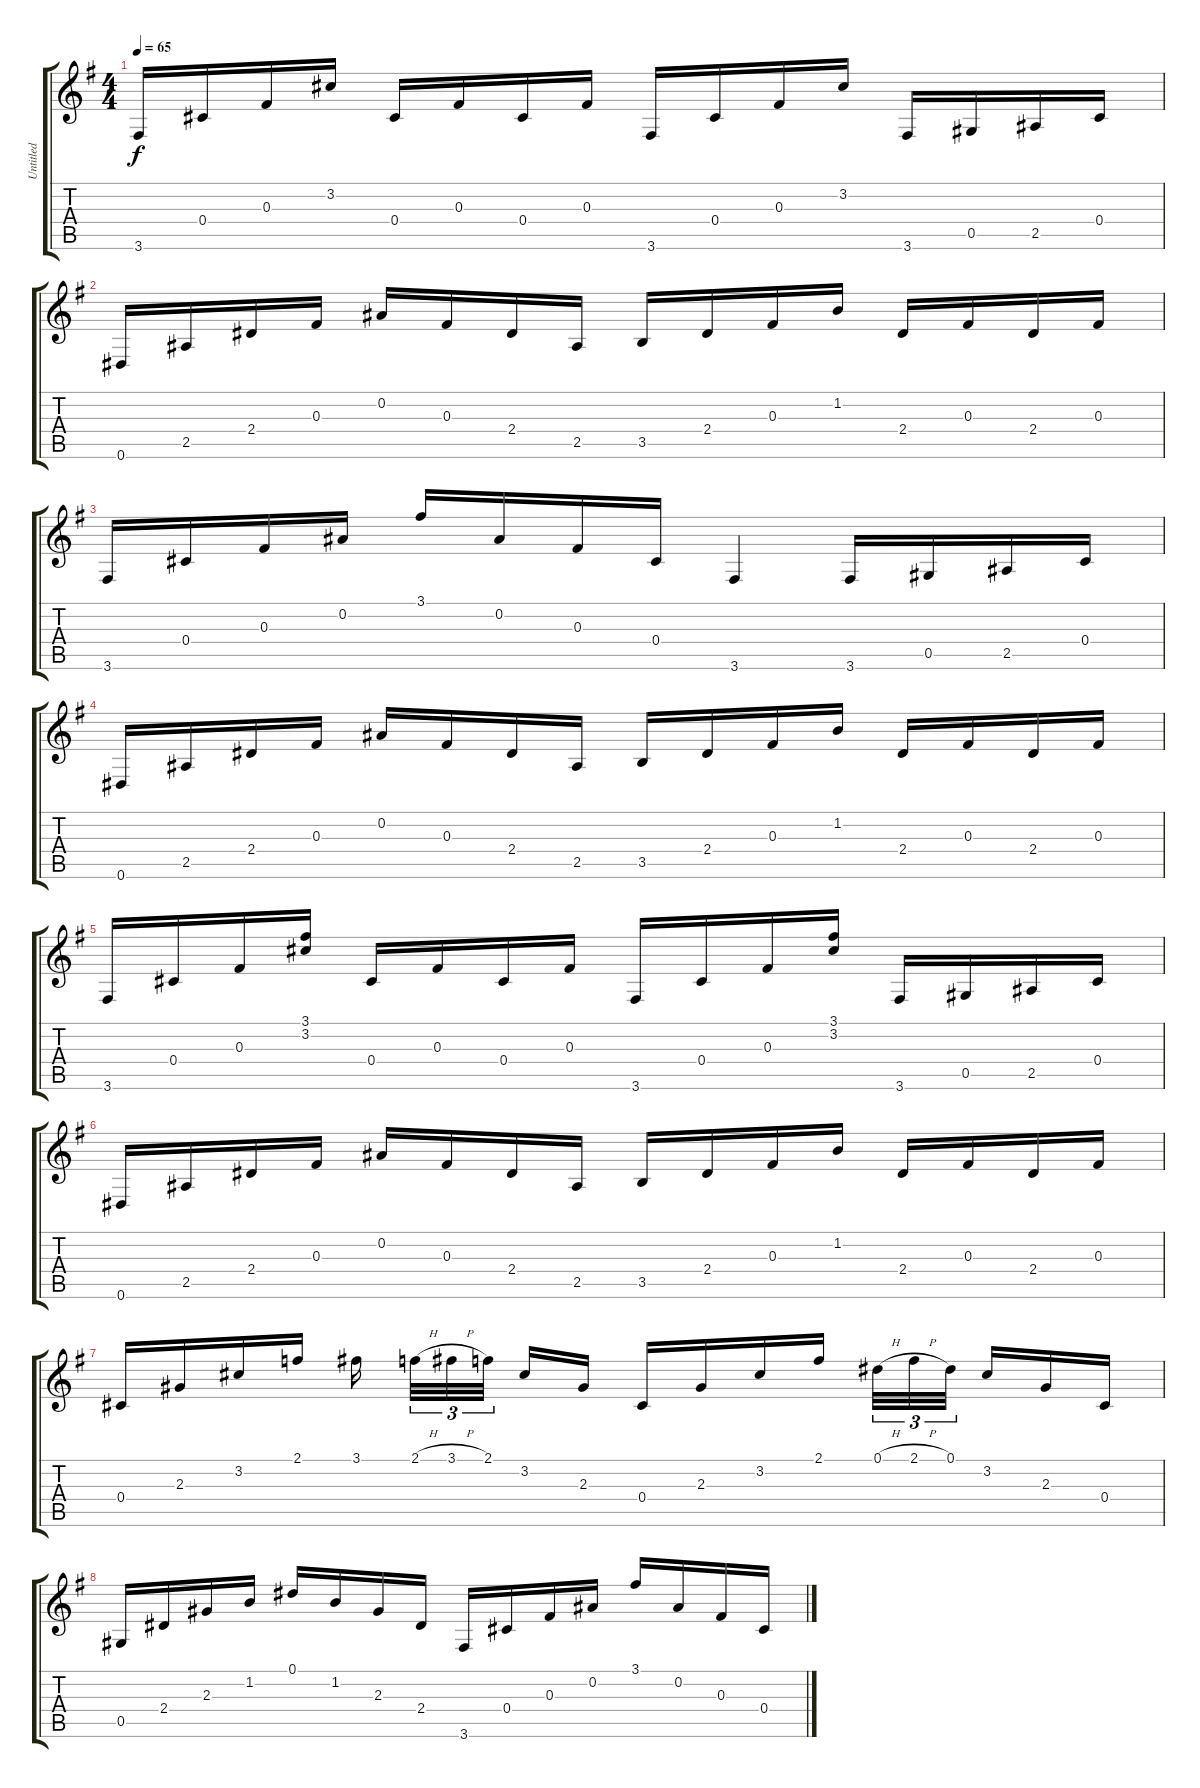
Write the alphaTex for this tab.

\track ("Untitled" "Untitled") {instrument acousticguitarnylon}
\staff {score tabs}
\tuning (Eb4 Bb3 Gb3 Db3 Ab2 Eb2) {hide}
\ts (4 4)
\tempo 65
\clef g2
\ks g
3.6.16{dy f} 0.4.16 0.3.16 3.2.16 0.4.16 0.3.16 0.4.16 0.3.16 3.6.16 0.4.16 0.3.16 3.2.16 3.6.16 0.5.16 2.5.16 0.4.16 |
0.6.16 2.5.16 2.4.16 0.3.16 0.2.16 0.3.16 2.4.16 2.5.16 3.5.16 2.4.16 0.3.16 1.2.16 2.4.16 0.3.16 2.4.16 0.3.16 |
3.6.16 0.4.16 0.3.16 0.2.16 3.1.16 0.2.16 0.3.16 0.4.16 3.6.4 3.6.16 0.5.16 2.5.16 0.4.16 |
0.6.16 2.5.16 2.4.16 0.3.16 0.2.16 0.3.16 2.4.16 2.5.16 3.5.16 2.4.16 0.3.16 1.2.16 2.4.16 0.3.16 2.4.16 0.3.16 |
3.6.16 0.4.16 0.3.16 (3.1 3.2).16 0.4.16 0.3.16 0.4.16 0.3.16 3.6.16 0.4.16 0.3.16 (3.1 3.2).16 3.6.16 0.5.16 2.5.16 0.4.16 |
0.6.16 2.5.16 2.4.16 0.3.16 0.2.16 0.3.16 2.4.16 2.5.16 3.5.16 2.4.16 0.3.16 1.2.16 2.4.16 0.3.16 2.4.16 0.3.16 |
0.4.16 2.3.16 3.2.16 2.1.16 3.1.16{beam splitsecondary} 2.1{h}.32{tu (3 2)} 3.1{h}.32{tu (3 2)} 2.1.32{tu (3 2) beam splitsecondary} 3.2.16 2.3.16 0.4.16 2.3.16 3.2.16 2.1.16 0.1{h}.32{tu (3 2)} 2.1{h}.32{tu (3 2)} 0.1.32{tu (3 2) beam splitsecondary} 3.2.16 2.3.16 0.4.16 |
0.5.16 2.4.16 2.3.16 1.2.16 0.1.16 1.2.16 2.3.16 2.4.16 3.6.16 0.4.16 0.3.16 0.2.16 3.1.16 0.2.16 0.3.16 0.4.16
